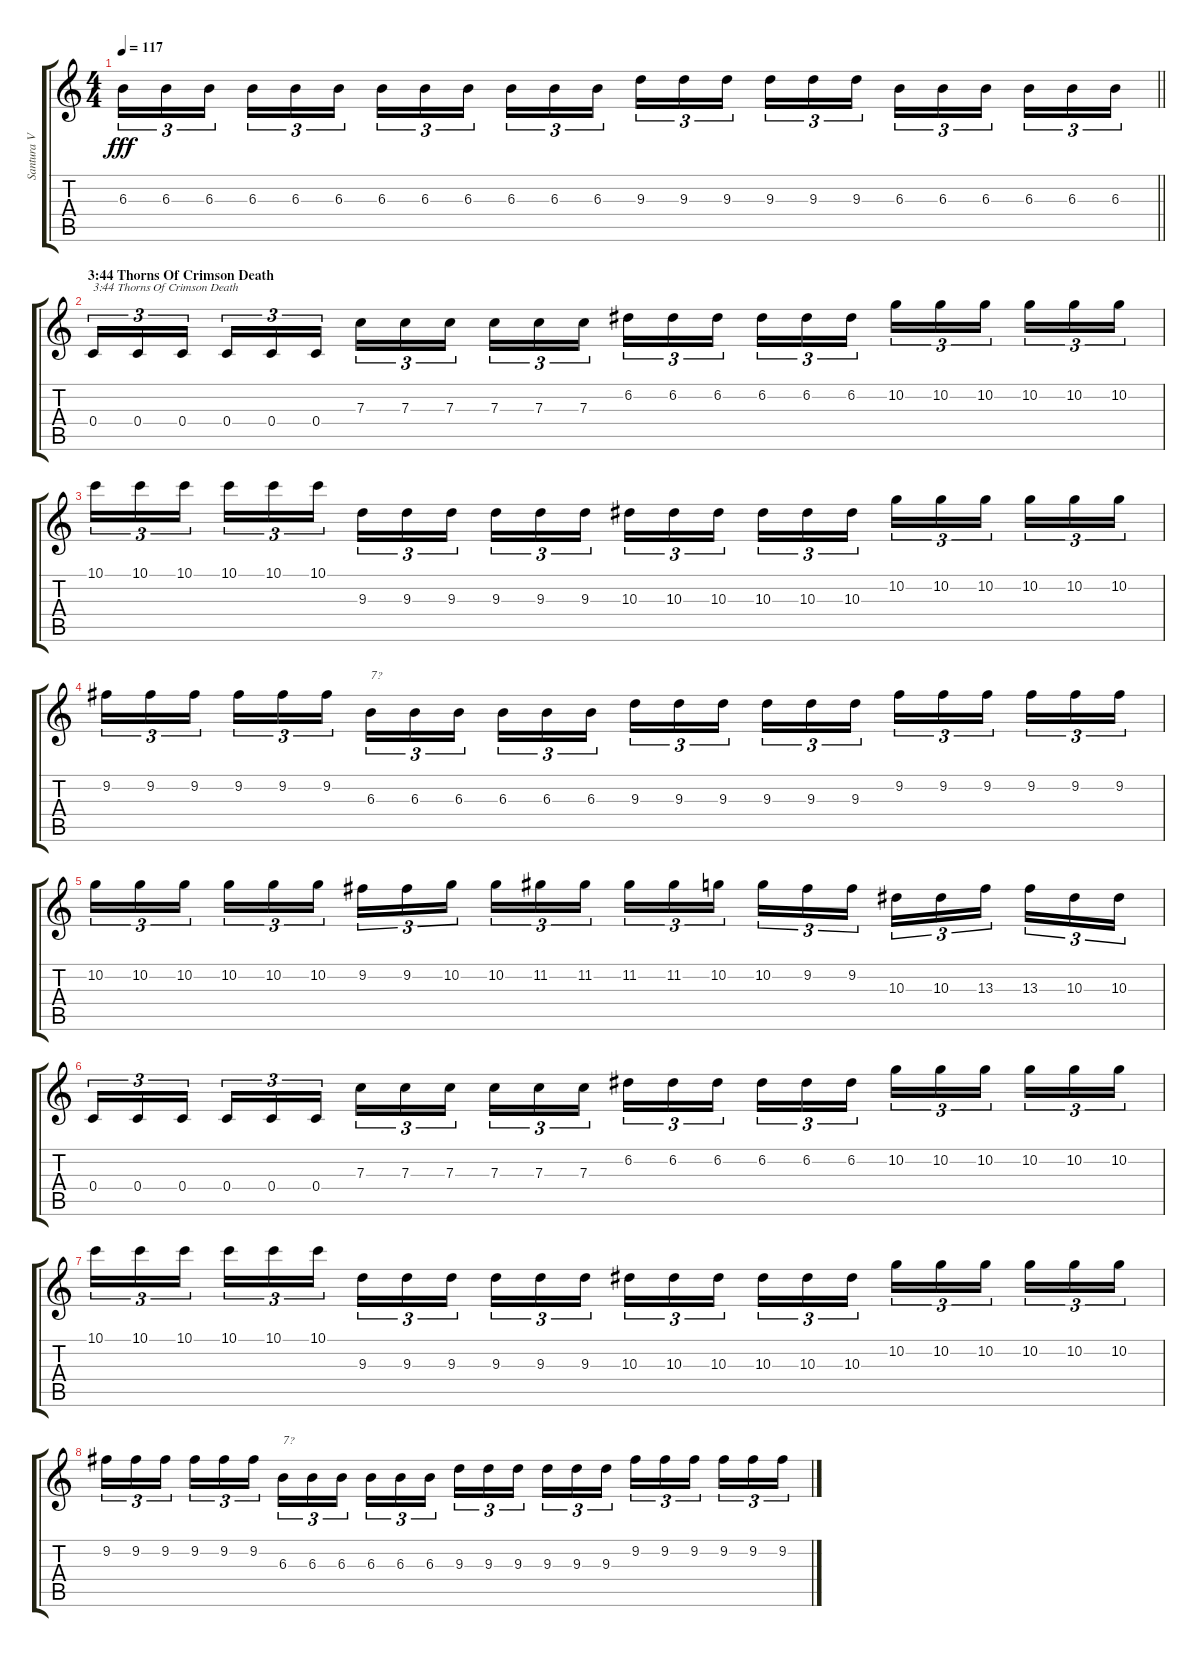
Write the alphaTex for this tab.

\track ("Santura V" "Santura V") {instrument electricguitarjazz}
\staff {score tabs}
\tuning (D4 A3 F3 C3 G2 D2) {hide}
\ts (4 4)
\tempo 117
\clef g2
\barLineRight lightlight
\ks c
6.3.16{tu (3 2) dy fff} 6.3.16{tu (3 2)} 6.3.16{tu (3 2) beam splitsecondary} 6.3.16{tu (3 2)} 6.3.16{tu (3 2)} 6.3.16{tu (3 2)} 6.3.16{tu (3 2)} 6.3.16{tu (3 2)} 6.3.16{tu (3 2) beam splitsecondary} 6.3.16{tu (3 2)} 6.3.16{tu (3 2)} 6.3.16{tu (3 2)} 9.3.16{tu (3 2)} 9.3.16{tu (3 2)} 9.3.16{tu (3 2) beam splitsecondary} 9.3.16{tu (3 2)} 9.3.16{tu (3 2)} 9.3.16{tu (3 2)} 6.3.16{tu (3 2)} 6.3.16{tu (3 2)} 6.3.16{tu (3 2) beam splitsecondary} 6.3.16{tu (3 2)} 6.3.16{tu (3 2)} 6.3.16{tu (3 2)} |
\section ("" "3:44 Thorns Of Crimson Death")
0.4.16{tu (3 2) txt "3:44 Thorns Of Crimson Death"} 0.4.16{tu (3 2)} 0.4.16{tu (3 2) beam splitsecondary} 0.4.16{tu (3 2)} 0.4.16{tu (3 2)} 0.4.16{tu (3 2)} 7.3.16{tu (3 2)} 7.3.16{tu (3 2)} 7.3.16{tu (3 2) beam splitsecondary} 7.3.16{tu (3 2)} 7.3.16{tu (3 2)} 7.3.16{tu (3 2)} 6.2.16{tu (3 2)} 6.2.16{tu (3 2)} 6.2.16{tu (3 2) beam splitsecondary} 6.2.16{tu (3 2)} 6.2.16{tu (3 2)} 6.2.16{tu (3 2)} 10.2.16{tu (3 2)} 10.2.16{tu (3 2)} 10.2.16{tu (3 2) beam splitsecondary} 10.2.16{tu (3 2)} 10.2.16{tu (3 2)} 10.2.16{tu (3 2)} |
10.1.16{tu (3 2)} 10.1.16{tu (3 2)} 10.1.16{tu (3 2) beam splitsecondary} 10.1.16{tu (3 2)} 10.1.16{tu (3 2)} 10.1.16{tu (3 2)} 9.3.16{tu (3 2)} 9.3.16{tu (3 2)} 9.3.16{tu (3 2) beam splitsecondary} 9.3.16{tu (3 2)} 9.3.16{tu (3 2)} 9.3.16{tu (3 2)} 10.3.16{tu (3 2)} 10.3.16{tu (3 2)} 10.3.16{tu (3 2) beam splitsecondary} 10.3.16{tu (3 2)} 10.3.16{tu (3 2)} 10.3.16{tu (3 2)} 10.2.16{tu (3 2)} 10.2.16{tu (3 2)} 10.2.16{tu (3 2) beam splitsecondary} 10.2.16{tu (3 2)} 10.2.16{tu (3 2)} 10.2.16{tu (3 2)} |
9.2.16{tu (3 2)} 9.2.16{tu (3 2)} 9.2.16{tu (3 2) beam splitsecondary} 9.2.16{tu (3 2)} 9.2.16{tu (3 2)} 9.2.16{tu (3 2)} 6.3.16{tu (3 2) txt "7?"} 6.3.16{tu (3 2)} 6.3.16{tu (3 2) beam splitsecondary} 6.3.16{tu (3 2)} 6.3.16{tu (3 2)} 6.3.16{tu (3 2)} 9.3.16{tu (3 2)} 9.3.16{tu (3 2)} 9.3.16{tu (3 2) beam splitsecondary} 9.3.16{tu (3 2)} 9.3.16{tu (3 2)} 9.3.16{tu (3 2)} 9.2.16{tu (3 2)} 9.2.16{tu (3 2)} 9.2.16{tu (3 2) beam splitsecondary} 9.2.16{tu (3 2)} 9.2.16{tu (3 2)} 9.2.16{tu (3 2)} |
10.2.16{tu (3 2)} 10.2.16{tu (3 2)} 10.2.16{tu (3 2) beam splitsecondary} 10.2.16{tu (3 2)} 10.2.16{tu (3 2)} 10.2.16{tu (3 2)} 9.2.16{tu (3 2)} 9.2.16{tu (3 2)} 10.2.16{tu (3 2) beam splitsecondary} 10.2.16{tu (3 2)} 11.2.16{tu (3 2)} 11.2.16{tu (3 2)} 11.2.16{tu (3 2)} 11.2.16{tu (3 2)} 10.2.16{tu (3 2) beam splitsecondary} 10.2.16{tu (3 2)} 9.2.16{tu (3 2)} 9.2.16{tu (3 2)} 10.3.16{tu (3 2)} 10.3.16{tu (3 2)} 13.3.16{tu (3 2) beam splitsecondary} 13.3.16{tu (3 2)} 10.3.16{tu (3 2)} 10.3.16{tu (3 2)} |
0.4.16{tu (3 2)} 0.4.16{tu (3 2)} 0.4.16{tu (3 2) beam splitsecondary} 0.4.16{tu (3 2)} 0.4.16{tu (3 2)} 0.4.16{tu (3 2)} 7.3.16{tu (3 2)} 7.3.16{tu (3 2)} 7.3.16{tu (3 2) beam splitsecondary} 7.3.16{tu (3 2)} 7.3.16{tu (3 2)} 7.3.16{tu (3 2)} 6.2.16{tu (3 2)} 6.2.16{tu (3 2)} 6.2.16{tu (3 2) beam splitsecondary} 6.2.16{tu (3 2)} 6.2.16{tu (3 2)} 6.2.16{tu (3 2)} 10.2.16{tu (3 2)} 10.2.16{tu (3 2)} 10.2.16{tu (3 2) beam splitsecondary} 10.2.16{tu (3 2)} 10.2.16{tu (3 2)} 10.2.16{tu (3 2)} |
10.1.16{tu (3 2)} 10.1.16{tu (3 2)} 10.1.16{tu (3 2) beam splitsecondary} 10.1.16{tu (3 2)} 10.1.16{tu (3 2)} 10.1.16{tu (3 2)} 9.3.16{tu (3 2)} 9.3.16{tu (3 2)} 9.3.16{tu (3 2) beam splitsecondary} 9.3.16{tu (3 2)} 9.3.16{tu (3 2)} 9.3.16{tu (3 2)} 10.3.16{tu (3 2)} 10.3.16{tu (3 2)} 10.3.16{tu (3 2) beam splitsecondary} 10.3.16{tu (3 2)} 10.3.16{tu (3 2)} 10.3.16{tu (3 2)} 10.2.16{tu (3 2)} 10.2.16{tu (3 2)} 10.2.16{tu (3 2) beam splitsecondary} 10.2.16{tu (3 2)} 10.2.16{tu (3 2)} 10.2.16{tu (3 2)} |
9.2.16{tu (3 2)} 9.2.16{tu (3 2)} 9.2.16{tu (3 2) beam splitsecondary} 9.2.16{tu (3 2)} 9.2.16{tu (3 2)} 9.2.16{tu (3 2)} 6.3.16{tu (3 2) txt "7?"} 6.3.16{tu (3 2)} 6.3.16{tu (3 2) beam splitsecondary} 6.3.16{tu (3 2)} 6.3.16{tu (3 2)} 6.3.16{tu (3 2)} 9.3.16{tu (3 2)} 9.3.16{tu (3 2)} 9.3.16{tu (3 2) beam splitsecondary} 9.3.16{tu (3 2)} 9.3.16{tu (3 2)} 9.3.16{tu (3 2)} 9.2.16{tu (3 2)} 9.2.16{tu (3 2)} 9.2.16{tu (3 2) beam splitsecondary} 9.2.16{tu (3 2)} 9.2.16{tu (3 2)} 9.2.16{tu (3 2)}
